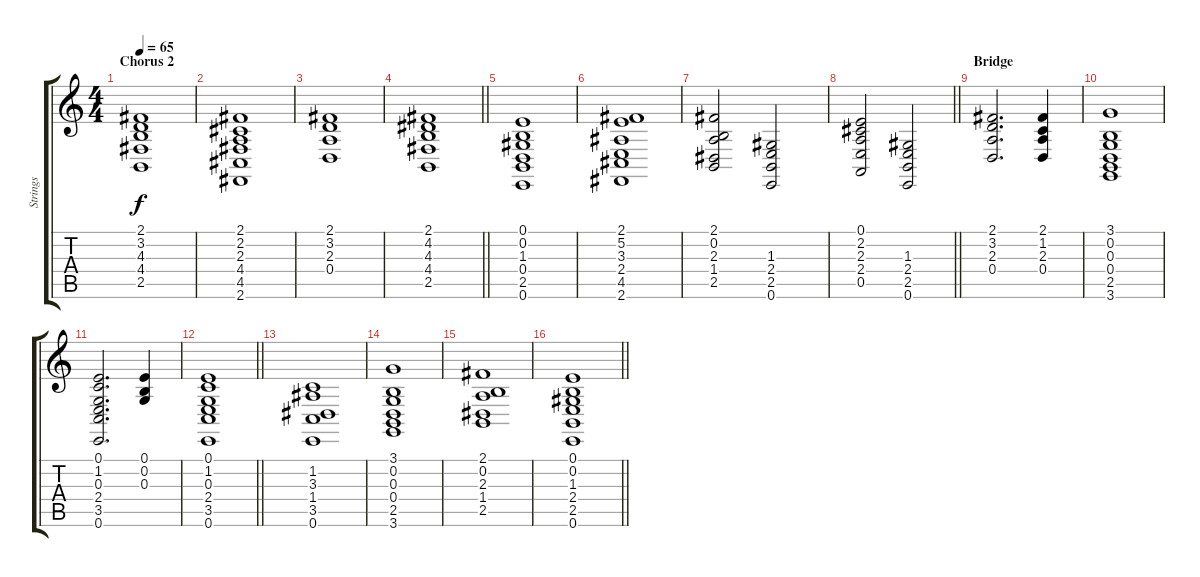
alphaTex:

\track ("Strings" "Strings") {instrument pad2warm}
\staff {score tabs}
\tuning (E4 B3 G3 D3 A2 E2) {hide}
\ts (4 4)
\section ("" "Chorus 2")
\tempo 65
\clef g2
\ks c
(2.1 3.2 4.3 4.4 2.5).1{dy f} |
(2.1 2.2 2.3 4.4 4.5 2.6).1 |
(2.1 3.2 2.3 0.4).1 |
\barLineRight lightlight
(2.1 4.2 4.3 4.4 2.5).1 |
(0.1 0.2 1.3 0.4 2.5 0.6).1 |
(2.1 5.2 3.3 2.4 4.5 2.6).1 |
(2.1 0.2 2.3 1.4 2.5).2 (1.3 2.4 2.5 0.6).2 |
\barLineRight lightlight
(0.1 2.2 2.3 2.4 0.5).2 (1.3 2.4 2.5 0.6).2 |
\section ("" "Bridge")
(2.1 3.2 2.3 0.4).2{d} (2.1 1.2 2.3 0.4).4 |
(3.1 0.2 0.3 0.4 2.5 3.6).1 |
(0.1 1.2 0.3 2.4 3.5 0.6).2{d} (0.1 0.2 0.3).4 |
\barLineRight lightlight
(0.1 1.2 0.3 2.4 3.5 0.6).1 |
(1.2 3.3 1.4 3.5 0.6).1 |
(3.1 0.2 0.3 0.4 2.5 3.6).1 |
(2.1 0.2 2.3 1.4 2.5).1 |
\barLineRight lightlight
(0.1 0.2 1.3 2.4 2.5 0.6).1
